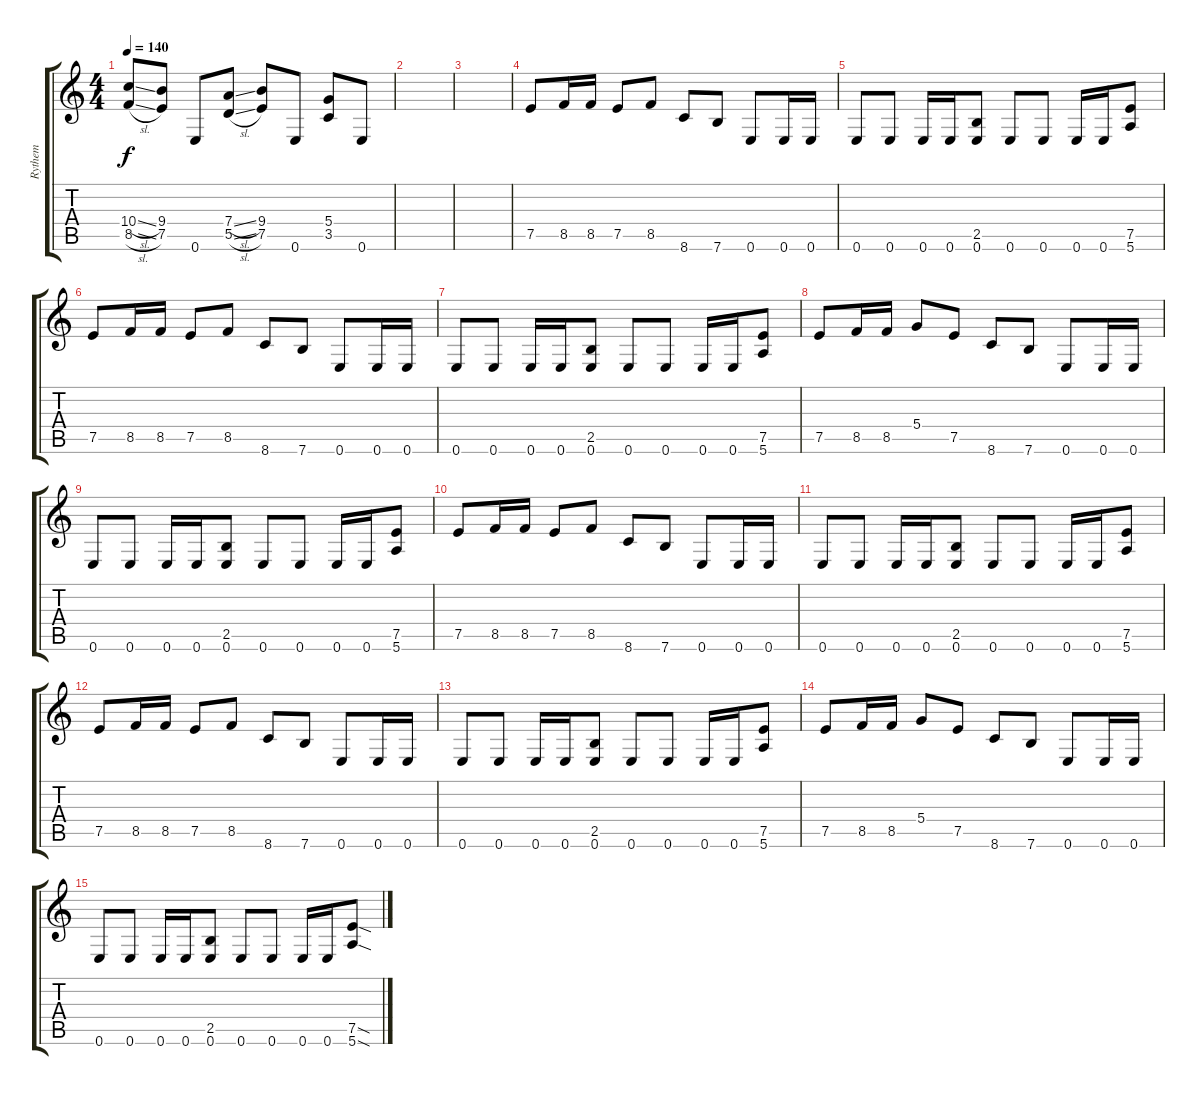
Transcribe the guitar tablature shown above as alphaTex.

\track ("Rythem" "Rythem") {instrument distortionguitar}
\staff {score tabs}
\tuning (E4 B3 G3 D3 A2 E2) {hide}
\ts (4 4)
\tempo 140
\clef g2
\ks c
(10.4{sl} 8.5{sl}).8{dy f} (9.4 7.5).8 0.6.8 (7.4{sl} 5.5{sl}).8 (9.4 7.5).8 0.6.8 (5.4 3.5).8 0.6.8 |
|
|
7.5.8 8.5.16 8.5.16 7.5.8 8.5.8 8.6.8 7.6.8 0.6.8 0.6.16 0.6.16 |
0.6.8 0.6.8 0.6.16 0.6.16 (2.5 0.6).8 0.6.8 0.6.8 0.6.16 0.6.16 (7.5 5.6).8 |
7.5.8 8.5.16 8.5.16 7.5.8 8.5.8 8.6.8 7.6.8 0.6.8 0.6.16 0.6.16 |
0.6.8 0.6.8 0.6.16 0.6.16 (2.5 0.6).8 0.6.8 0.6.8 0.6.16 0.6.16 (7.5 5.6).8 |
7.5.8 8.5.16 8.5.16 5.4.8 7.5.8 8.6.8 7.6.8 0.6.8 0.6.16 0.6.16 |
0.6.8 0.6.8 0.6.16 0.6.16 (2.5 0.6).8 0.6.8 0.6.8 0.6.16 0.6.16 (7.5 5.6).8 |
7.5.8 8.5.16 8.5.16 7.5.8 8.5.8 8.6.8 7.6.8 0.6.8 0.6.16 0.6.16 |
0.6.8 0.6.8 0.6.16 0.6.16 (2.5 0.6).8 0.6.8 0.6.8 0.6.16 0.6.16 (7.5 5.6).8 |
7.5.8 8.5.16 8.5.16 7.5.8 8.5.8 8.6.8 7.6.8 0.6.8 0.6.16 0.6.16 |
0.6.8 0.6.8 0.6.16 0.6.16 (2.5 0.6).8 0.6.8 0.6.8 0.6.16 0.6.16 (7.5 5.6).8 |
7.5.8 8.5.16 8.5.16 5.4.8 7.5.8 8.6.8 7.6.8 0.6.8 0.6.16 0.6.16 |
0.6.8 0.6.8 0.6.16 0.6.16 (2.5 0.6).8 0.6.8 0.6.8 0.6.16 0.6.16 (7.5{sod} 5.6{sod}).8
